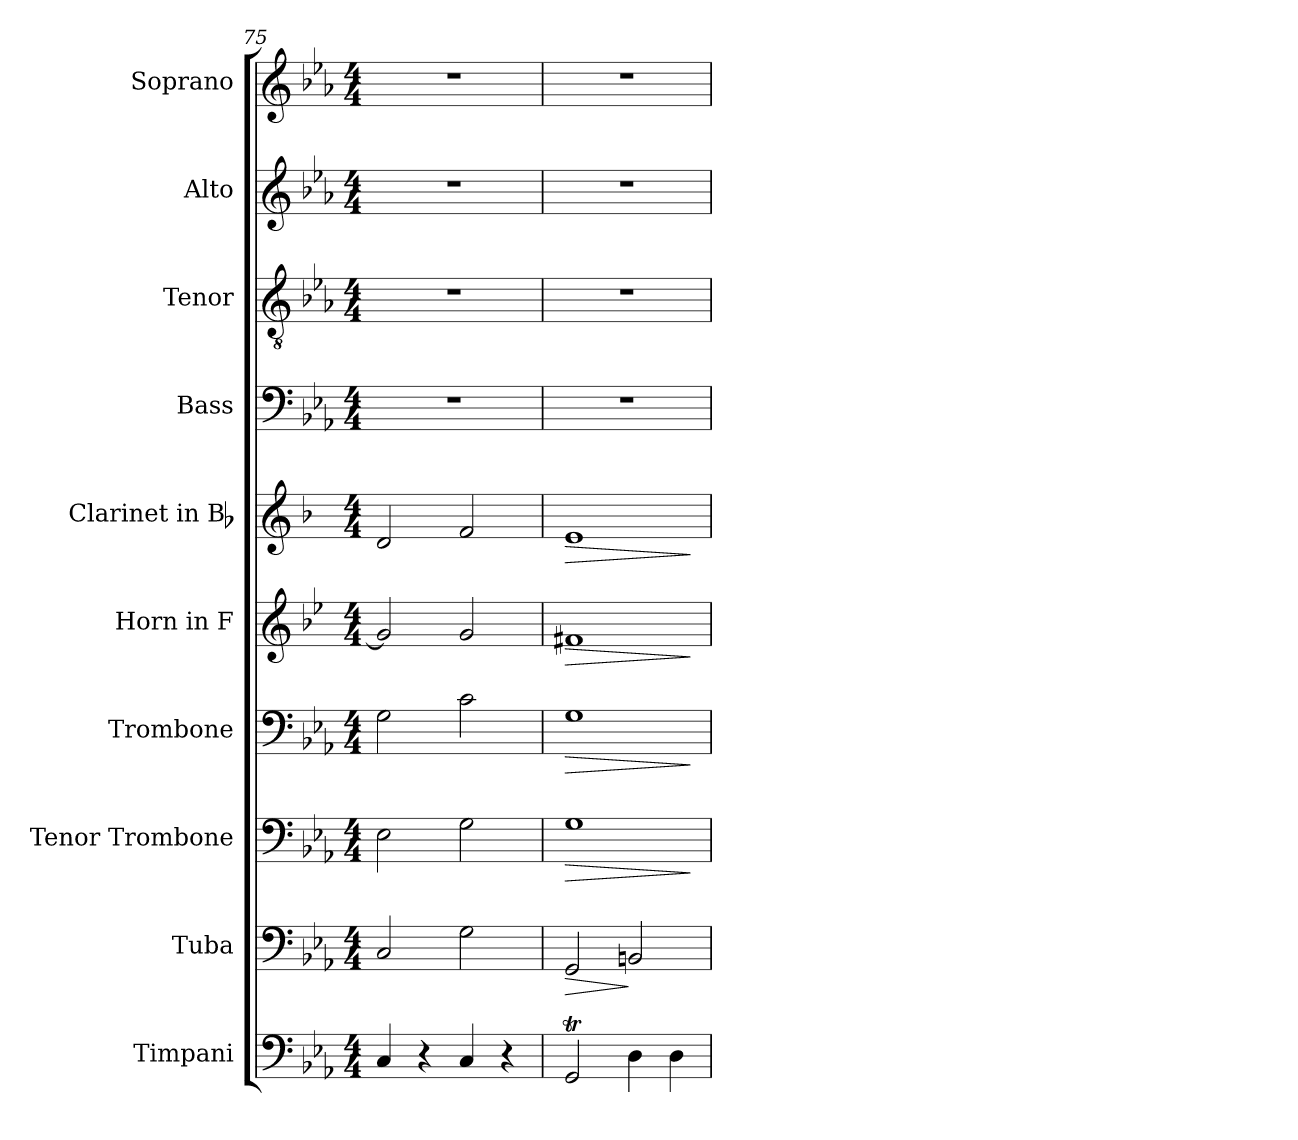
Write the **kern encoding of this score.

**kern	**kern	**dynam	**kern	**dynam	**kern	**dynam	**kern	**dynam	**kern	**dynam	**kern	**kern	**kern	**kern
*part10	*part9	*part9	*part8	*part8	*part7	*part7	*part6	*part6	*part5	*part5	*part4	*part3	*part2	*part1
*staff10	*staff9	*staff9	*staff8	*staff8	*staff7	*staff7	*staff6	*staff6	*staff5	*staff5	*staff4	*staff3	*staff2	*staff1
*I"Timpani	*I"Tuba	*	*I"Tenor Trombone	*	*I"Trombone	*	*I"Horn in F	*	*I"Clarinet in Bb	*	*I"Bass	*I"Tenor	*I"Alto	*I"Soprano
*I'Timp.	*I'Tba.	*	*I'Ten. Tbn.	*	*I'Tbn.	*	*I'Hn.	*	*I'Cl.	*	*I'B.	*I'T.	*I'A.	*I'S.
*clefF4	*clefF4	*	*clefF4	*	*clefF4	*	*clefG2	*	*clefG2	*	*clefF4	*clefGv2	*clefG2	*clefG2
*	*	*	*	*	*	*	*ITrd4c7	*	*ITrd1c2	*	*	*ITrd7c12	*	*
*k[b-e-a-]	*k[b-e-a-]	*	*k[b-e-a-]	*	*k[b-e-a-]	*	*k[b-e-a-]	*	*k[b-e-a-]	*	*k[b-e-a-]	*k[b-e-a-]	*k[b-e-a-]	*k[b-e-a-]
*c:	*c:	*	*c:	*	*c:	*	*c:	*	*c:	*	*c:	*c:	*c:	*c:
*M4/4	*M4/4	*	*M4/4	*	*M4/4	*	*M4/4	*	*M4/4	*	*M4/4	*M4/4	*M4/4	*M4/4
=75	=75	=75	=75	=75	=75	=75	=75	=75	=75	=75	=75	=75	=75	=75
4Ci/	2Ci/	.	2E-i\	.	2Gi\	.	2ci/]	.	2ci/	.	1r	1r	1r	1r
4r	.	.	.	.	.	.	.	.	.	.	.	.	.	.
4Ci/	2Gi\	.	2Gi\	.	2ci\	.	2ci/	.	2e-i/	.	.	.	.	.
4r	.	.	.	.	.	.	.	.	.	.	.	.	.	.
=76	=76	=76	=76	=76	=76	=76	=76	=76	=76	=76	=76	=76	=76	=76
!	!	!LO:HP:b	!	!LO:HP:b	!	!LO:HP:b	!	!LO:HP:b	!	!LO:HP:b	!	!	!	!
2GGti/	2GGi/	>	1Gi	>	1Gi	>	1Bni	>	1di	>	1r	1r	1r	1r
4Di\	2BBni/	]	.	.	.	.	.	.	.	.	.	.	.	.
4Di\	.	.	.	.	.	.	.	.	.	.	.	.	.	.
.	.	.	.	]	.	]	.	]	.	]	.	.	.	.
=	=	=	=	=	=	=	=	=	=	=	=	=	=	=
*-	*-	*-	*-	*-	*-	*-	*-	*-	*-	*-	*-	*-	*-	*-
